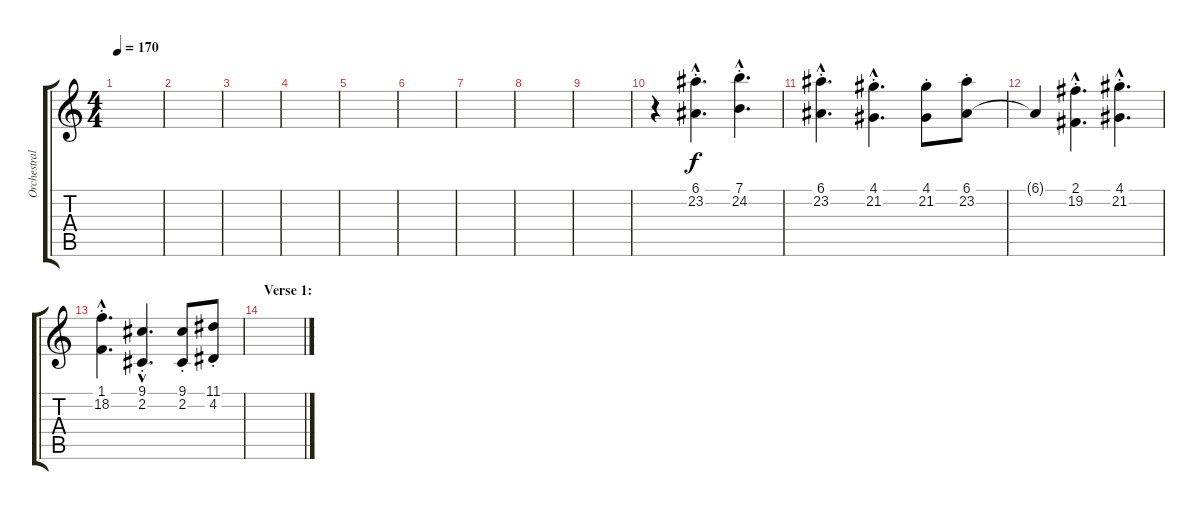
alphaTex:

\track ("Orchestral Hit" "Orchestral") {instrument orchestrahit}
\staff {score tabs}
\tuning (E4 B3 G3 D3 A2 E2) {hide}
\ts (4 4)
\tempo 170
\clef g2
\ks c
|
|
|
|
|
|
|
|
|
r.4 (6.1{hac st} 23.2{hac st}).4{d} (7.1{hac st} 24.2{hac st}).4{d} |
(6.1{hac st} 23.2{hac st}).4{d} (4.1{hac st} 21.2{hac st}).4{d} (4.1{st} 21.2{st}).8 (6.1{st} 23.2{st}).8 |
6.1{t}.4 (2.1{hac st} 19.2{hac st}).4{d} (4.1{hac st} 21.2{hac st}).4{d} |
(1.1{hac st} 18.2{hac st}).4{d} (9.1{hac st} 2.2{hac st}).4{d} (9.1{st} 2.2{st}).8 (11.1{st} 4.2{st}).8 |
\section ("" "Verse 1:")
